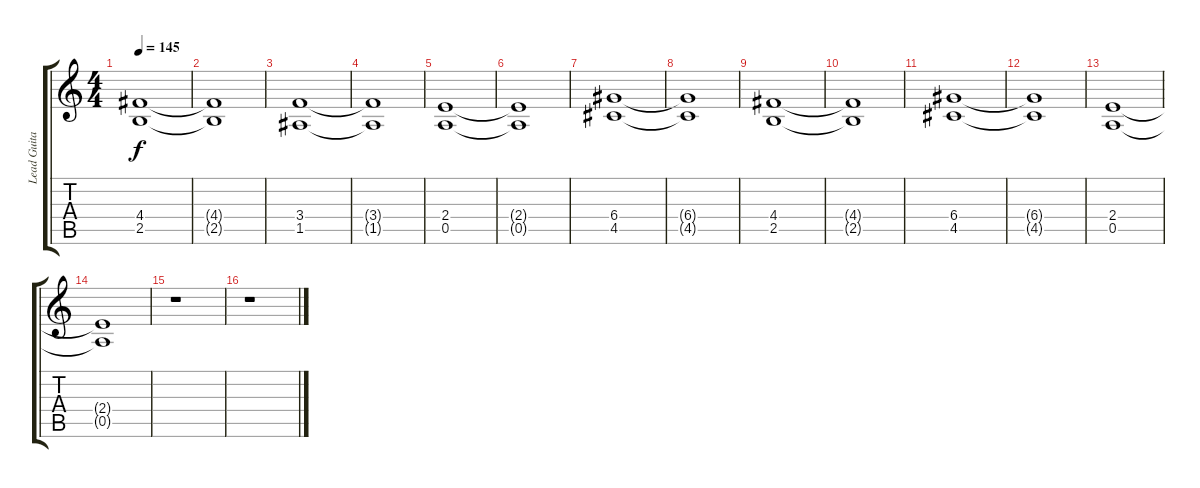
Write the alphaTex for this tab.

\track ("Lead Guitar" "Lead Guita") {instrument distortionguitar}
\staff {score tabs}
\tuning (E4 B3 G3 D3 A2 E2) {hide}
\ts (4 4)
\tempo 145
\clef g2
\ks c
(4.4 2.5).1{dy f} |
(4.4{t} 2.5{t}).1 |
(3.4 1.5).1 |
(3.4{t} 1.5{t}).1 |
(2.4 0.5).1 |
(2.4{t} 0.5{t}).1 |
(6.4 4.5).1 |
(6.4{t} 4.5{t}).1 |
(4.4 2.5).1 |
(4.4{t} 2.5{t}).1 |
(6.4 4.5).1 |
(6.4{t} 4.5{t}).1 |
(2.4 0.5).1 |
(2.4{t} 0.5{t}).1 |
r.1 |
r.1
